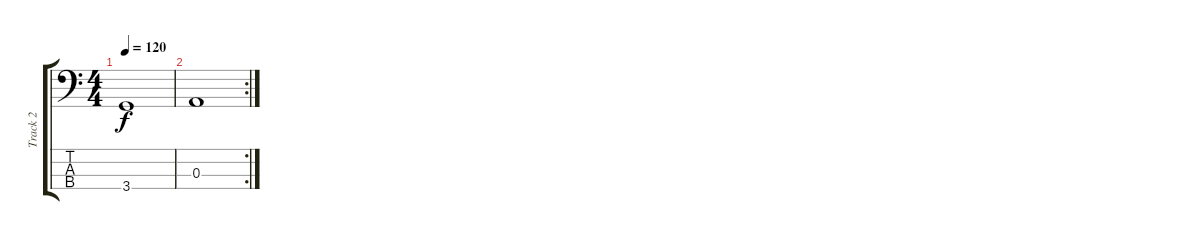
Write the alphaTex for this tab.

\track ("Track 2" "Track 2") {instrument electricbassfinger}
\staff {score tabs}
\tuning (G2 D2 A1 E1) {hide}
\ts (4 4)
\tempo 120
\clef f4
\ks c
3.4.1{dy f} |
\rc 2
0.3.1
